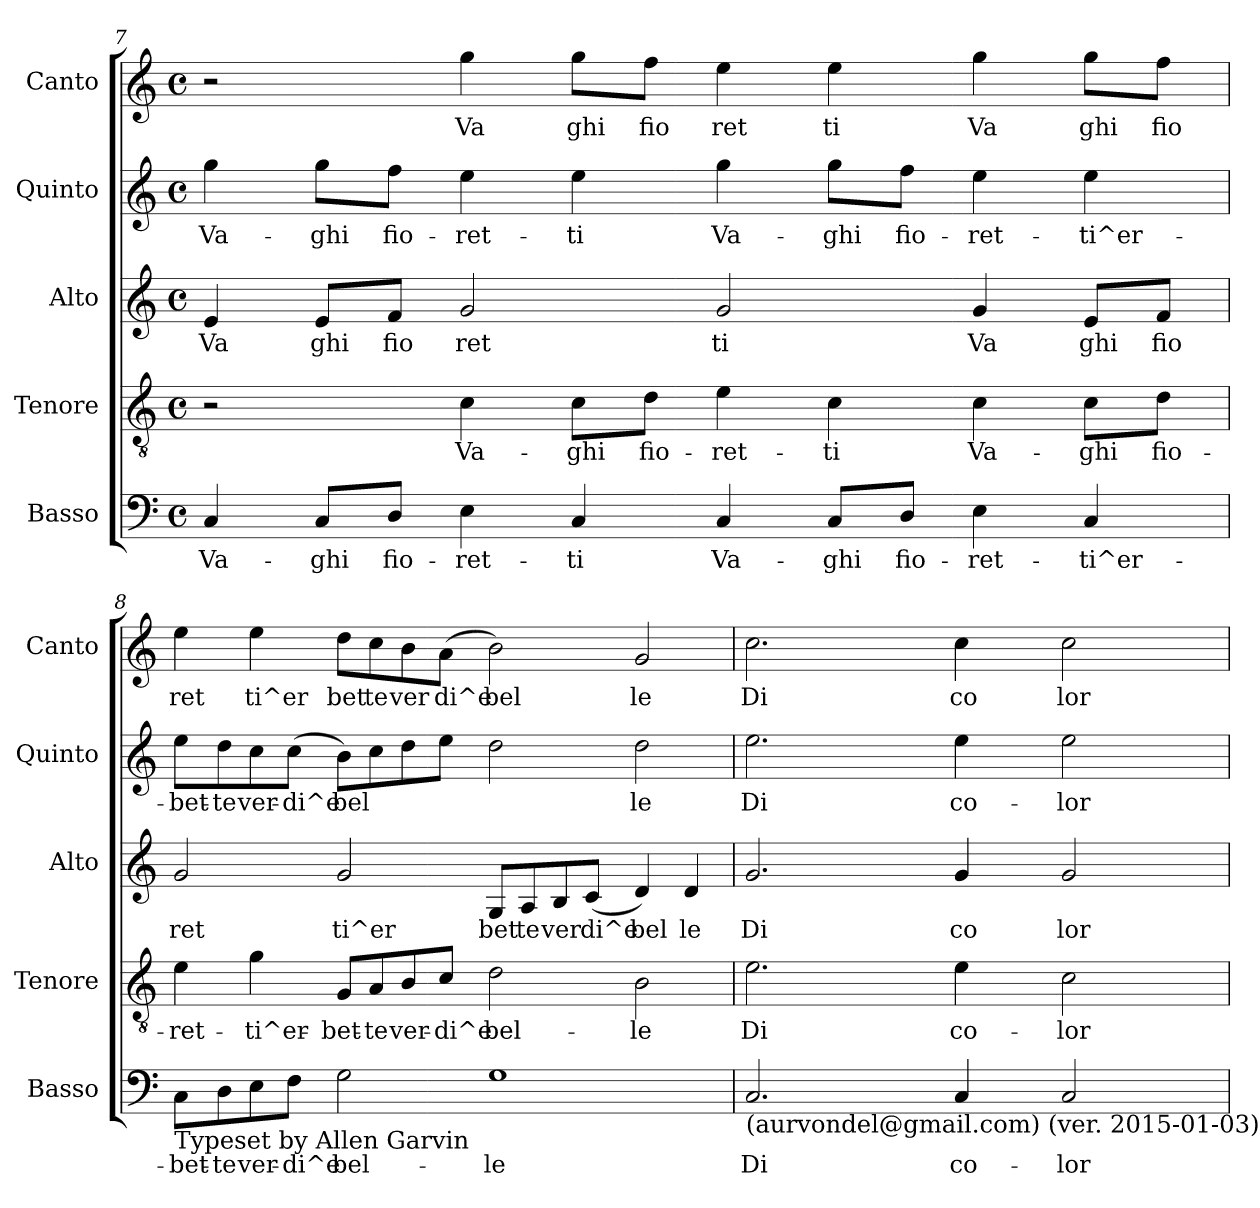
**kern	**text	**kern	**text	**kern	**text	**kern	**text	**kern	**text
*part5	*part5	*part4	*part4	*part3	*part3	*part2	*part2	*part1	*part1
*staff5	*staff5	*staff4	*staff4	*staff3	*staff3	*staff2	*staff2	*staff1	*staff1
*I"Basso	*	*I"Tenore	*	*I"Alto	*	*I"Quinto	*	*I"Canto	*
*I'Basso	*	*I'Tenore	*	*I'Alto	*	*I'Quinto	*	*I'Canto	*
!!LO:PB:g=z
*clefF4	*	*clefGv2	*	*clefG2	*	*clefG2	*	*clefG2	*
*k[]	*	*k[]	*	*k[]	*	*k[]	*	*k[]	*
*C:	*	*C:	*	*C:	*	*C:	*	*C:	*
*M4/4	*	*M4/4	*	*M4/4	*	*M4/4	*	*M4/4	*
*met(c)	*	*met(c)	*	*met(c)	*	*met(c)	*	*met(c)	*
=7	=7	=7	=7	=7	=7	=7	=7	=7	=7
!	!LO:LY:b:cj	!	!	!	!LO:LY:b:cj	!	!LO:LY:b:cj	!	!
4C/	Va-	2r	.	4e/	Va	4gg\	Va-	2r	.
!	!LO:LY:b:cj	!	!	!	!LO:LY:b:cj	!	!LO:LY:b:cj	!	!
8C/L	-ghi	.	.	8e/L	ghi	8gg\L	-ghi	.	.
!	!LO:LY:b:cj	!	!	!	!LO:LY:b:cj	!	!LO:LY:b:cj	!	!
8D/J	fio-	.	.	8f/J	fio	8ff\J	fio-	.	.
!	!LO:LY:b:cj	!	!LO:LY:b:cj	!	!LO:LY:b:cj	!	!LO:LY:b:cj	!	!LO:LY:b:cj
4E\	-ret-	4c\	Va-	2g/	ret	4ee\	-ret-	4gg\	Va
!	!LO:LY:b:cj	!	!LO:LY:b:cj	!	!	!	!LO:LY:b:cj	!	!LO:LY:b:cj
4C/	-ti	8c\L	-ghi	.	.	4ee\	-ti	8gg\L	ghi
!	!	!	!LO:LY:b:cj	!	!	!	!	!	!LO:LY:b:cj
.	.	8d\J	fio-	.	.	.	.	8ff\J	fio
!	!LO:LY:b:cj	!	!LO:LY:b:cj	!	!LO:LY:b:cj	!	!LO:LY:b:cj	!	!LO:LY:b:cj
4C/	Va-	4e\	-ret-	2g/	ti	4gg\	Va-	4ee\	ret
!	!LO:LY:b:cj	!	!LO:LY:b:cj	!	!	!	!LO:LY:b:cj	!	!LO:LY:b:cj
8C/L	-ghi	4c\	-ti	.	.	8gg\L	-ghi	4ee\	ti
!	!LO:LY:b:cj	!	!	!	!	!	!LO:LY:b:cj	!	!
8D/J	fio-	.	.	.	.	8ff\J	fio-	.	.
!	!LO:LY:b:cj	!	!LO:LY:b:cj	!	!LO:LY:b:cj	!	!LO:LY:b:cj	!	!LO:LY:b:cj
4E\	-ret-	4c\	Va-	4g/	Va	4ee\	-ret-	4gg\	Va
!	!LO:LY:b:cj	!	!LO:LY:b:cj	!	!LO:LY:b:cj	!	!LO:LY:b:cj	!	!LO:LY:b:cj
4C/	-ti^er-	8c\L	-ghi	8e/L	ghi	4ee\	-ti^er-	8gg\L	ghi
!	!	!	!LO:LY:b:cj	!	!LO:LY:b:cj	!	!	!	!LO:LY:b:cj
.	.	8d\J	fio-	8f/J	fio	.	.	8ff\J	fio
=8	=8	=8	=8	=8	=8	=8	=8	=8	=8
!LO:TX:b:t=Typeset by Allen Garvin	!	!	!	!	!	!	!	!	!
!	!LO:LY:b:cj	!	!LO:LY:b:cj	!	!LO:LY:b:cj	!	!LO:LY:b:cj	!	!LO:LY:b:cj
8C\L	-bet-	4e\	-ret-	2g/	ret	8ee\L	-bet-	4ee\	ret
!	!LO:LY:b:cj	!	!	!	!	!	!LO:LY:b:cj	!	!
8D\	-te	.	.	.	.	8dd\	-te	.	.
!	!LO:LY:b:cj	!	!LO:LY:b:cj	!	!	!	!LO:LY:b:cj	!	!LO:LY:b:cj
8E\	ver-	4g\	-ti^er-	.	.	8cc\	ver-	4ee\	ti^er
!	!LO:LY:b:cj	!	!	!	!	!	!LO:LY:b:cj	!	!
8F\J	-di^e	.	.	.	.	(<8cc\J	-di^e	.	.
!	!LO:LY:b:cj	!	!LO:LY:b:cj	!	!LO:LY:b:cj	!	!LO:LY:b:cj	!	!LO:LY:b:cj
2G\	bel-	8G/L	-bet-	2g/	ti^er	8b\L)	bel-	8dd\L	bet
!	!	!	!LO:LY:b:cj	!	!	!	!LO:LY:b:cj	!	!LO:LY:b:cj
.	.	8A/	-te	.	.	8cc\	--	8cc\	te
!	!	!	!LO:LY:b:cj	!	!	!	!LO:LY:b:cj	!	!LO:LY:b:cj
.	.	8B/	ver-	.	.	8dd\	--	8b\	ver
!	!	!	!LO:LY:b:cj	!	!	!	!LO:LY:b:cj	!	!LO:LY:b:cj
.	.	8c/J	-di^e	.	.	8ee\J	--	(<8a\J	di^e
!	!LO:LY:b:cj	!	!LO:LY:b:cj	!	!LO:LY:b:cj	!	!LO:LY:b:cj	!	!LO:LY:b:cj
1G	-le	2d\	bel-	8G/L	bet	2dd\	--	2b\)	bel
!	!	!	!	!	!LO:LY:b:cj	!	!	!	!
.	.	.	.	8A/	te	.	.	.	.
!	!	!	!	!	!LO:LY:b:cj	!	!	!	!
.	.	.	.	8B/	ver	.	.	.	.
!	!	!	!	!	!LO:LY:b:cj	!	!	!	!
.	.	.	.	(<8c/J	di^e	.	.	.	.
!	!	!	!LO:LY:b:cj	!	!LO:LY:b:cj	!	!LO:LY:b:cj	!	!LO:LY:b:cj
.	.	2B\	-le	4d/)	bel	2dd\	-le	2g/	le
!	!	!	!	!	!LO:LY:b:cj	!	!	!	!
.	.	.	.	4d/	le	.	.	.	.
=9	=9	=9	=9	=9	=9	=9	=9	=9	=9
!LO:TX:b:t=(aurvondel@gmail.com) (ver. 2015-01-03) CC	!	!	!	!	!	!	!	!	!
!	!LO:LY:b:cj	!	!LO:LY:b:cj	!	!LO:LY:b:cj	!	!LO:LY:b:cj	!	!LO:LY:b:cj
2.C/	Di	2.e\	Di	2.g/	Di	2.ee\	Di	2.cc\	Di
!	!LO:LY:b:cj	!	!LO:LY:b:cj	!	!LO:LY:b:cj	!	!LO:LY:b:cj	!	!LO:LY:b:cj
4C/	co-	4e\	co-	4g/	co	4ee\	co-	4cc\	co
!	!LO:LY:b:cj	!	!LO:LY:b:cj	!	!LO:LY:b:cj	!	!LO:LY:b:cj	!	!LO:LY:b:cj
2C/	-lor	2c\	-lor	2g/	lor	2ee\	-lor	2cc\	lor
=	=	=	=	=	=	=	=	=	=
*-	*-	*-	*-	*-	*-	*-	*-	*-	*-
